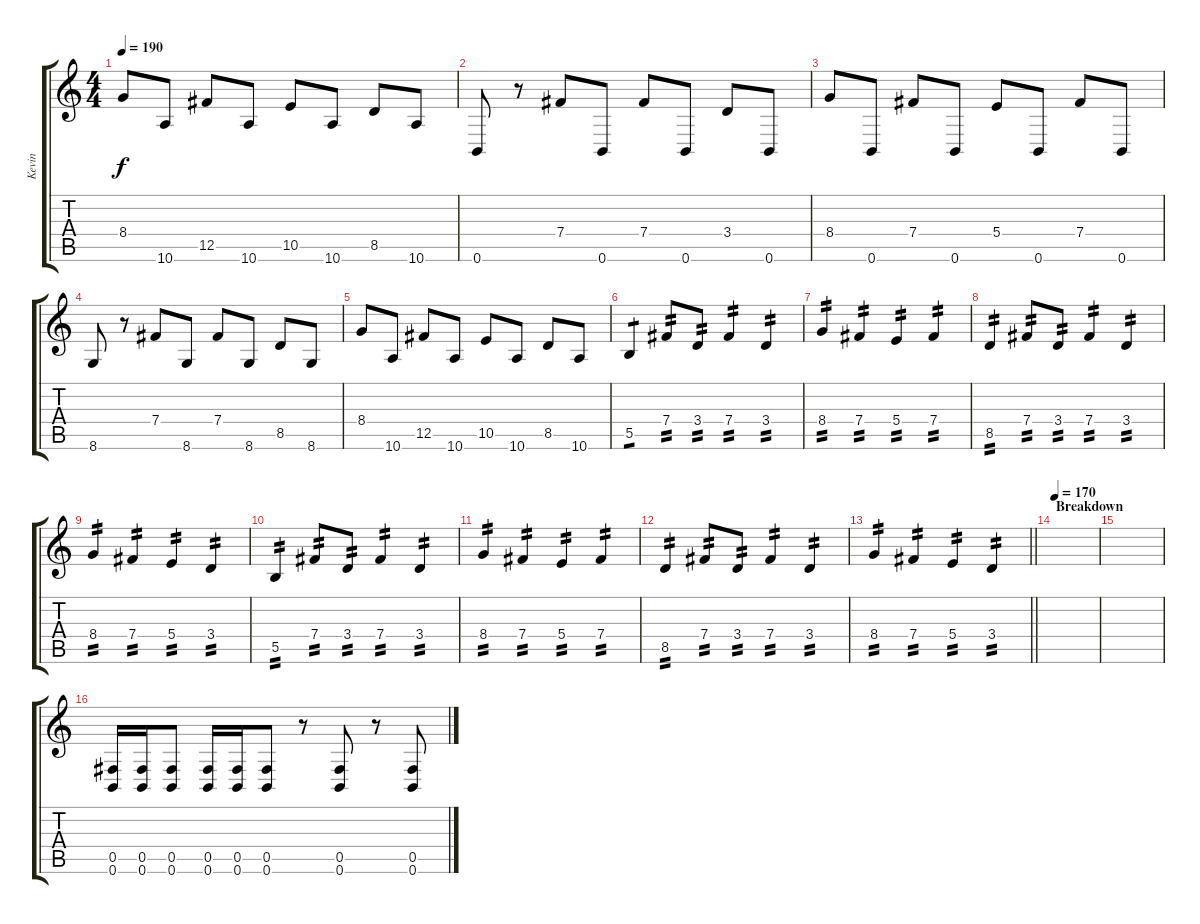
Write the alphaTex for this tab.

\track ("Kevin" "Kevin") {instrument distortionguitar}
\staff {score tabs}
\tuning (Db4 Ab3 E3 B2 Gb2 B1) {hide}
\ts (4 4)
\tempo 190
\clef g2
\ks c
8.4.8{dy f} 10.6.8 12.5.8 10.6.8 10.5.8 10.6.8 8.5.8 10.6.8 |
0.6.8 r.8 7.4.8 0.6.8 7.4.8 0.6.8 3.4.8 0.6.8 |
8.4.8 0.6.8 7.4.8 0.6.8 5.4.8 0.6.8 7.4.8 0.6.8 |
8.6.8 r.8 7.4.8 8.6.8 7.4.8 8.6.8 8.5.8 8.6.8 |
8.4.8 10.6.8 12.5.8 10.6.8 10.5.8 10.6.8 8.5.8 10.6.8 |
5.5.4{tp 1} 7.4.8{tp 2} 3.4.8{tp 2} 7.4.4{tp 2} 3.4.4{tp 2} |
8.4.4{tp 2} 7.4.4{tp 2} 5.4.4{tp 2} 7.4.4{tp 2} |
8.5.4{tp 2} 7.4.8{tp 2} 3.4.8{tp 2} 7.4.4{tp 2} 3.4.4{tp 2} |
8.4.4{tp 2} 7.4.4{tp 2} 5.4.4{tp 2} 3.4.4{tp 2} |
5.5.4{tp 2} 7.4.8{tp 2} 3.4.8{tp 2} 7.4.4{tp 2} 3.4.4{tp 2} |
8.4.4{tp 2} 7.4.4{tp 2} 5.4.4{tp 2} 7.4.4{tp 2} |
8.5.4{tp 2} 7.4.8{tp 2} 3.4.8{tp 2} 7.4.4{tp 2} 3.4.4{tp 2} |
\barLineRight lightlight
8.4.4{tp 2} 7.4.4{tp 2} 5.4.4{tp 2} 3.4.4{tp 2} |
\section ("" "Breakdown")
\tempo 170
|
|
(0.5 0.6).16 (0.5 0.6).16 (0.5 0.6).8 (0.5 0.6).16 (0.5 0.6).16 (0.5 0.6).8 r.8 (0.5 0.6).8 r.8 (0.5 0.6).8
